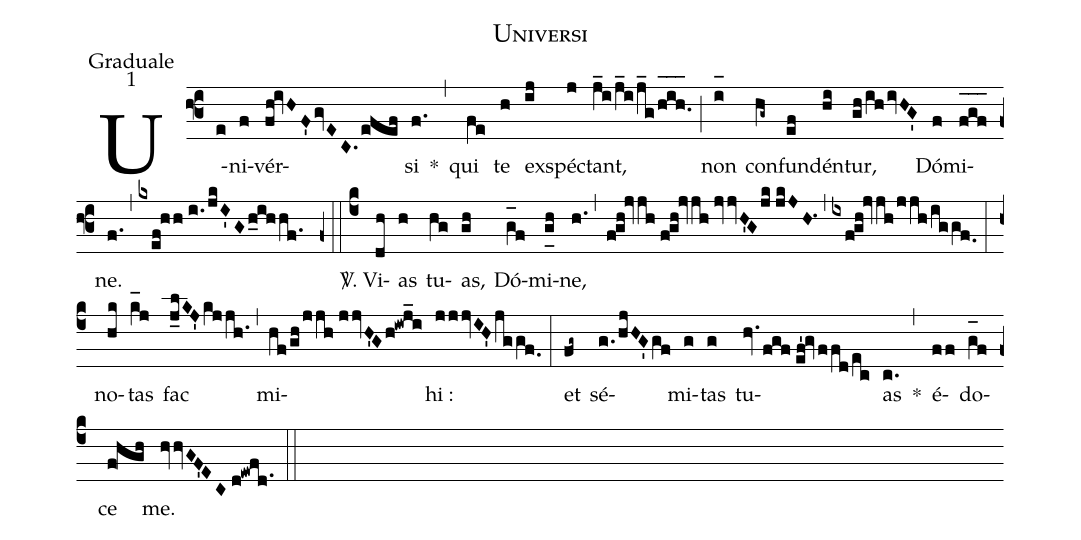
name:Universi;
office-part:Graduale;
mode:1;
%%
(f3) U(e)ni(f)vér(fh!ivHF'gvEC.efef)si(f.) *(,) qui(fe) te(h) ex(ij)spé(j)ctant,(j_i/j_i/j_g/h_[oh:h]i_[oh:h]h._[oh:h]) (;) non(i_[oh:h]) con(hg~)fun(ef)dén(hi)tur,(gh/ihivHG') Dó(f)mi(f_[oh:h]g_[oh:h]f_[oh:h])ne.(f.) (,) (kxef!hh//i./jkI'Gh_ihhf.) (f+::c4) <sp>V/</sp>. Vi(dh)as(h) tu(hg)as,(gh) Dó(g_[oh:h]f)mi(g_[uh:l]h)ne,(h.) (,) (fgh!jvjh//fgh!jvjh//jvvH'Gjk//jkJH.1) (,) (ixfgh!jvjh/jjh/!iggf.0) (:) no(hk)tas(k_[hl:1]j) fac([oll:1{0]j_lKJ'[oll:}]/kjjh.) (,) mi(hf/gh/jjh//jjvH'Gh!iwj_i)hi :(jjjvIH'jggf.0) (:) et(fg~) sé(g./hjHG'gf)mi(g)tas(g) tu(hv.fgf//ef'!gvffd/ec)as(c.) *(,) é(ff)do(g_[oh:h]f)ce(f!hgh) me.(hvvGF'EC//d!ewfd.1) (::)
